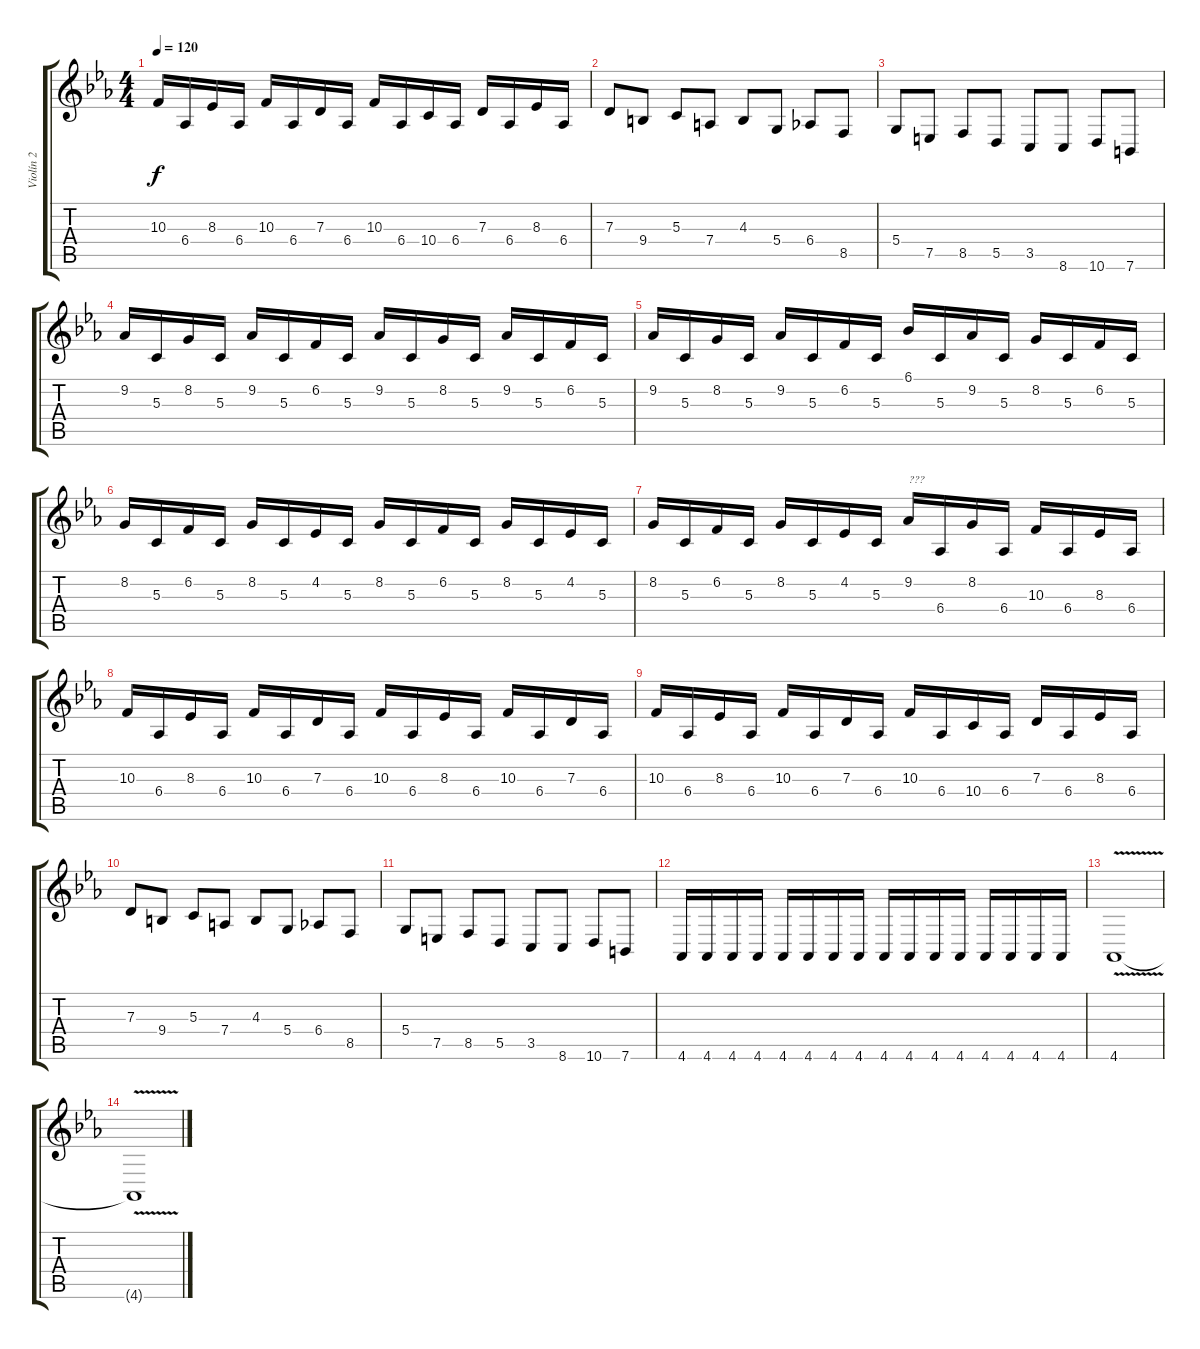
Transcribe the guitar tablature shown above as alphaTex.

\track ("Violín 2" "Violín 2") {instrument violin}
\staff {score tabs}
\tuning (E4 B3 G3 D3 A2 E2) {hide}
\ts (4 4)
\tempo 120
\clef g2
\ks eb
10.3.16{dy f} 6.4.16 8.3.16 6.4.16 10.3.16 6.4.16 7.3.16 6.4.16 10.3.16 6.4.16 10.4.16 6.4.16 7.3.16 6.4.16 8.3.16 6.4.16 |
7.3.8 9.4.8 5.3.8 7.4.8 4.3.8 5.4.8 6.4.8 8.5.8 |
5.4.8 7.5.8 8.5.8 5.5.8 3.5.8 8.6.8 10.6.8 7.6.8 |
9.2.16 5.3.16 8.2.16 5.3.16 9.2.16 5.3.16 6.2.16 5.3.16 9.2.16 5.3.16 8.2.16 5.3.16 9.2.16 5.3.16 6.2.16 5.3.16 |
9.2.16 5.3.16 8.2.16 5.3.16 9.2.16 5.3.16 6.2.16 5.3.16 6.1.16 5.3.16 9.2.16 5.3.16 8.2.16 5.3.16 6.2.16 5.3.16 |
8.2.16 5.3.16 6.2.16 5.3.16 8.2.16 5.3.16 4.2.16 5.3.16 8.2.16 5.3.16 6.2.16 5.3.16 8.2.16 5.3.16 4.2.16 5.3.16 |
8.2.16 5.3.16 6.2.16 5.3.16 8.2.16 5.3.16 4.2.16 5.3.16 9.2.16{txt "???"} 6.4.16 8.2.16 6.4.16 10.3.16 6.4.16 8.3.16 6.4.16 |
10.3.16 6.4.16 8.3.16 6.4.16 10.3.16 6.4.16 7.3.16 6.4.16 10.3.16 6.4.16 8.3.16 6.4.16 10.3.16 6.4.16 7.3.16 6.4.16 |
10.3.16 6.4.16 8.3.16 6.4.16 10.3.16 6.4.16 7.3.16 6.4.16 10.3.16 6.4.16 10.4.16 6.4.16 7.3.16 6.4.16 8.3.16 6.4.16 |
7.3.8 9.4.8 5.3.8 7.4.8 4.3.8 5.4.8 6.4.8 8.5.8 |
5.4.8 7.5.8 8.5.8 5.5.8 3.5.8 8.6.8 10.6.8 7.6.8 |
4.6.16 4.6.16 4.6.16 4.6.16 4.6.16 4.6.16 4.6.16 4.6.16 4.6.16 4.6.16 4.6.16 4.6.16 4.6.16 4.6.16 4.6.16 4.6.16 |
4.6{v}.1 |
4.6{t}.1
